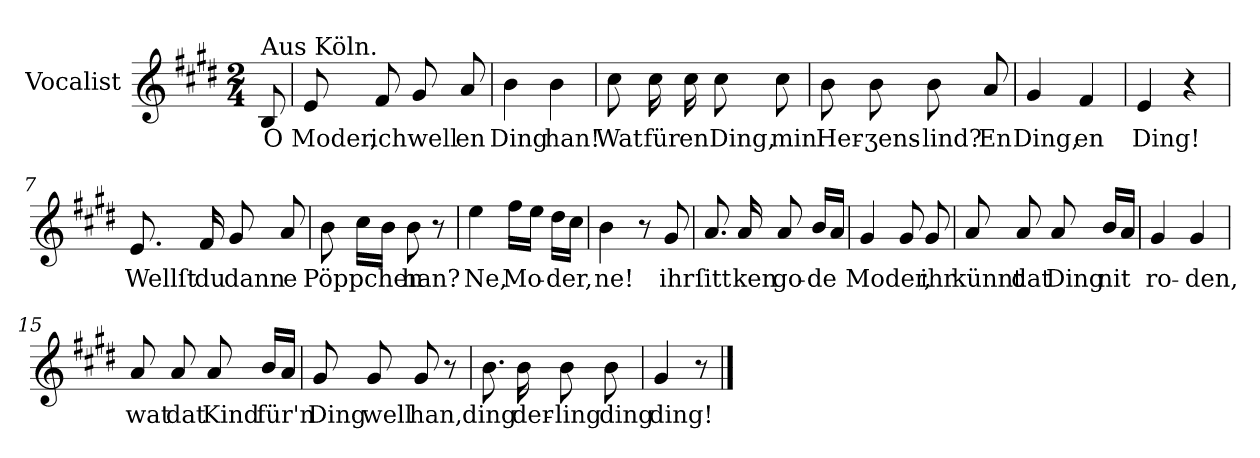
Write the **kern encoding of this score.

**kern	**text
*part1	*part1
*staff1	*staff1
*I"Vocalist	*
*k[f#c#g#d#]	*
*E:	*
*M2/4	*
=	=
!LO:TX:a:t=Aus Köln.	!
8B	O
=1	=1
8e	Moder,
8f#	ich
8g#	well
8a	en
=2	=2
4b	Ding
4b	han!
=3	=3
8cc#	Wat
16cc#	für
16cc#	en
8cc#	Ding,
8cc#	min
=4	=4
8b	Her-
8b	-ʒens-
8b	-lind?
8a	En
=5	=5
4g#	Ding,
4f#	en
=6	=6
4e	Ding!
4r	.
=7	=7
8.e	Wellſt
16f#	du
8g#	dann
8a	e
=8	=8
8b	Pöppchen
16cc#LL	.
16bJJ	.
8b	han?
8r	.
=9	=9
4ee	Ne,
16ff#LL	Mo-
16eeJJ	.
16dd#LL	-der,
16cc#JJ	.
=10	=10
4b	ne!
8r	.
8g#	ihr
=11	=11
8.a	ſitt
16a	ken
8a	go-
16bLL	-de
16aJJ	.
=12	=12
4g#	Moder,
8g#	.
8g#	ihr
=13	=13
8a	künnt
8a	dat
8a	Ding
16bLL	nit
16aJJ	.
=14	=14
4g#	ro-
4g#	-den,
=15	=15
8a	wat
8a	dat
8a	Kind
16bLL	für'n
16aJJ	.
=16	=16
8g#	Ding
8g#	well
8g#	han,
8r	.
=17	=17
8.b	ding
16b	der-
8b	-ling
8b	ding
=18	=18
4g#	ding!
8r	.
==	==
*-	*-
